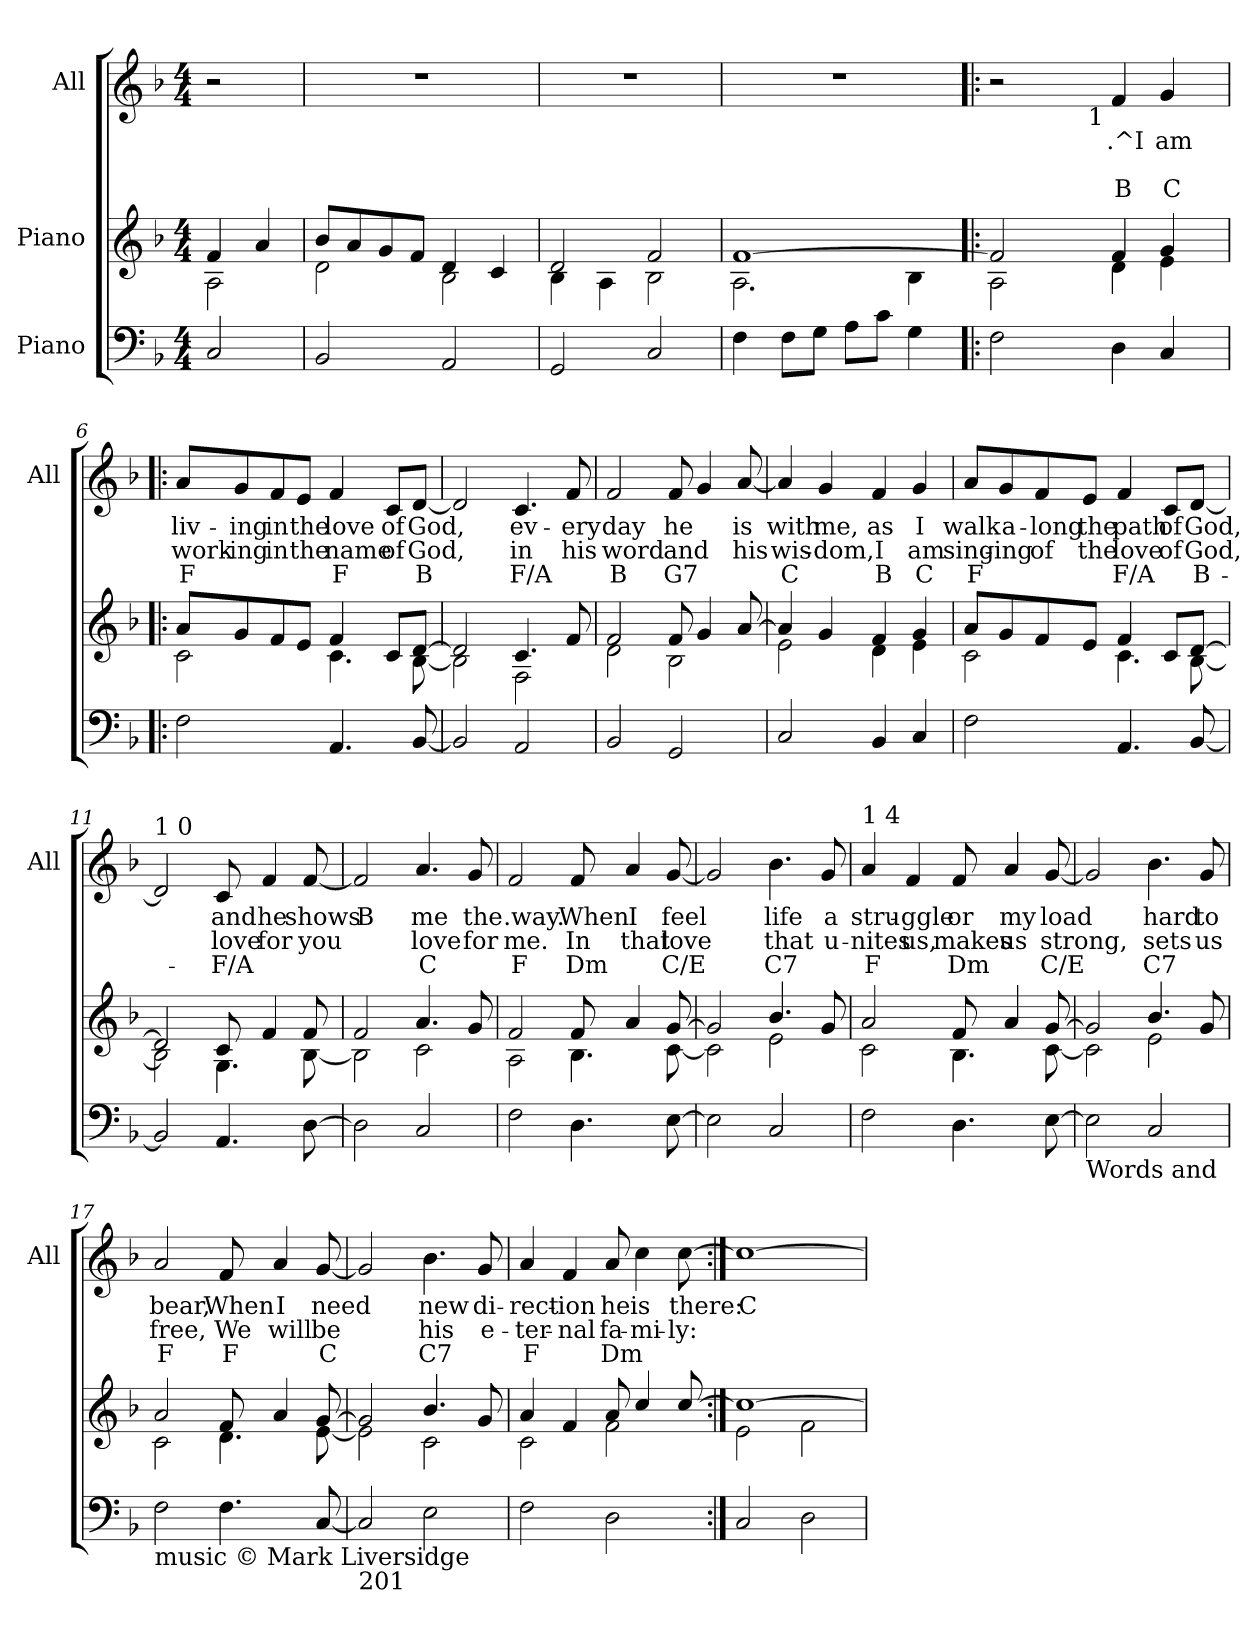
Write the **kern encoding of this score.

**kern	**kern	**kern	**text	**text	**text
*part3	*part2	*part1	*part1	*part1	*part1
*staff3	*staff2	*staff1	*staff1	*staff1	*staff1
*I"Piano	*I"Piano	*I"All	*	*	*
*	*	*I'All	*	*	*
!!LO:PB:g=z
*stria5	*stria5	*stria5	*	*	*
*clefF4	*clefG2	*clefG2	*	*	*
*k[b-]	*k[b-]	*k[b-]	*	*	*
*F:	*F:	*F:	*	*	*
*M4/4	*M4/4	*M4/4	*	*	*
=1	=1	=1	=1	=1	=1
*	*^	*	*	*	*
2C/	4f/	2A\	2r	.	.	.
.	4a/	.	.	.	.	.
=2	=2	=2	=2	=2	=2	=2
2BB-/	8b-/L	2d\	1r	.	.	.
.	8a/	.	.	.	.	.
.	8g/	.	.	.	.	.
.	8f/J	.	.	.	.	.
2AA/	4d/	2B-\	.	.	.	.
.	4c/	.	.	.	.	.
=3	=3	=3	=3	=3	=3	=3
2GG/	2d/	4B-\	1r	.	.	.
.	.	4A\	.	.	.	.
2C/	2f/	2B-\	.	.	.	.
=4	=4	=4	=4	=4	=4	=4
4F\	[>1f	2.A\	1r	.	.	.
8F\L	.	.	.	.	.	.
8G\J	.	.	.	.	.	.
8A\L	.	.	.	.	.	.
8c\J	.	.	.	.	.	.
4G\	.	4B-\	.	.	.	.
=5!|:	=5!|:	=5!|:	=5!|:	=5!|:	=5!|:	=5!|:
*	*	*	*^	*	*	*
2F\	2f/]	2A\	2r	4ryy	.	.	.
.	.	.	.	8ryy	.	.	.
.	.	.	.	32.ryy	.	.	.
!	!	!	!	!LO:TX:b:t=1	!	!	!
.	.	.	.	2ryy	.	.	.
!	!	!	!	!	!LO:LY:b:rj	!	!LO:LY:b:rj
4D\	4f/	4d\	4f/	.	.^I	.	B
!	!	!	!	!	!LO:LY:b:rj	!	!LO:LY:b:rj
4C/	4g/	4e\	4g/	.	am	.	C
.	.	.	.	16ryy	.	.	.
.	.	.	.	64ryy	.	.	.
=6!|:	=6!|:	=6!|:	=6!|:	=6!|:	=6!|:	=6!|:	=6!|:
!	!	!	!	!	!LO:LY:b:rj	!LO:LY:b:rj	!LO:LY:b:rj
*	*	*	*v	*v	*	*	*
2F\	8a/L	2c\	8a/L	liv-	-work-	-F
!	!	!	!	!LO:LY:b:rj	!LO:LY:b:rj	!LO:LY:b:rj
.	8g/	.	8g/	ing	ing	.
!	!	!	!	!LO:LY:b:rj	!LO:LY:b:rj	!LO:LY:b:rj
.	8f/	.	8f/	in	in	.
!	!	!	!	!LO:LY:b:rj	!LO:LY:b:rj	!LO:LY:b:rj
.	8e/J	.	8e/J	the	the	.
!	!	!	!	!LO:LY:b:rj	!LO:LY:b:rj	!LO:LY:b:rj
4.AA/	4f/	4.c\	4f/	love	name	F
!	!	!	!	!LO:LY:b:rj	!LO:LY:b:rj	!LO:LY:b:rj
.	8c/L	.	8c/L	of	of	.
!	!	!	!	!LO:LY:b:rj	!LO:LY:b:rj	!LO:LY:b:rj
[<8BB-/	[<8d/J	[<8B-\	[<8d/J	God,	God,	B
!!LO:LB:g=z
=7	=7	=7	=7	=7	=7	=7
!	!	!	!	!LO:LY:b:rj	!LO:LY:b:rj	!LO:LY:b:rj
2BB-/]	2d/]	2B-\]	2d/]	.	-	-
!	!	!	!	!LO:LY:b:rj	!LO:LY:b:rj	!LO:LY:b:rj
2AA/	4.c/	2F\	4.c/	ev-	-in	F/A
!	!	!	!	!LO:LY:b:rj	!LO:LY:b:rj	!LO:LY:b:rj
.	8f/	.	8f/	ery	his	.
=8	=8	=8	=8	=8	=8	=8
!	!	!	!	!LO:LY:b:rj	!LO:LY:b:rj	!LO:LY:b:rj
2BB-/	2f/	2d\	2f/	day	word	B
!	!	!	!	!LO:LY:b:rj	!LO:LY:b:rj	!LO:LY:b:rj
2GG/	8f/	2B-\	8f/	he	and	G7
!	!	!	!	!LO:LY:b:rj	!LO:LY:b:rj	!LO:LY:b:rj
.	4g/	.	4g/	.	.	.
!	!	!	!	!LO:LY:b:rj	!LO:LY:b:rj	!LO:LY:b:rj
.	[>8a/	.	[<8a/	is	his	.
=9	=9	=9	=9	=9	=9	=9
!	!	!	!	!LO:LY:b:rj	!LO:LY:b:rj	!LO:LY:b:rj
2C/	4a/]	2e\	4a/]	with	wis-	-C
!	!	!	!	!LO:LY:b:rj	!LO:LY:b:rj	!LO:LY:b:rj
.	4g/	.	4g/	me,	dom,	.
!	!	!	!	!LO:LY:b:rj	!LO:LY:b:rj	!LO:LY:b:rj
4BB-/	4f/	4d\	4f/	as	I	B
!	!	!	!	!LO:LY:b:rj	!LO:LY:b:rj	!LO:LY:b:rj
4C/	4g/	4e\	4g/	I	am	C
=10	=10	=10	=10	=10	=10	=10
!	!	!	!	!LO:LY:b:rj	!LO:LY:b:rj	!LO:LY:b:rj
2F\	8a/L	2c\	8a/L	walk	sing-	-F
!	!	!	!	!LO:LY:b:rj	!LO:LY:b:rj	!LO:LY:b:rj
.	8g/	.	8g/	a-	-ing	.
!	!	!	!	!LO:LY:b:rj	!LO:LY:b:rj	!LO:LY:b:rj
.	8f/	.	8f/	long	of	.
!	!	!	!	!LO:LY:b:rj	!LO:LY:b:rj	!LO:LY:b:rj
.	8e/J	.	8e/J	the	the	.
!	!	!	!	!LO:LY:b:rj	!LO:LY:b:rj	!LO:LY:b:rj
4.AA/	4f/	4.c\	4f/	path	love	F/A
!	!	!	!	!LO:LY:b:rj	!LO:LY:b:rj	!LO:LY:b:rj
.	8c/L	.	8c/L	of	of	.
!	!	!	!	!LO:LY:b:rj	!LO:LY:b:rj	!LO:LY:b:rj
[<8BB-/	[<8d/J	[<8B-\	[<8d/J	God,	God,	B-
!!LO:LB:g=z
=11	=11	=11	=11	=11	=11	=11
!	!	!	!LO:TX:a:t=1 0	!	!	!
!	!	!	!	!LO:LY:b:rj	!LO:LY:b:rj	!LO:LY:b:rj
2BB-/]	2d/]	2B-\]	2d/]	--	-	.
!	!	!	!	!LO:LY:b:rj	!LO:LY:b:rj	!LO:LY:b:rj
4.AA/	8c/	4.G\	8c/	and	love	F/A-
!	!	!	!	!LO:LY:b:rj	!LO:LY:b:rj	!LO:LY:b:rj
.	4f/	.	4f/	-he	for	-
!	!	!	!	!LO:LY:b:rj	!LO:LY:b:rj	!LO:LY:b:rj
[>8D\	8f/	[<8B-\	[<8f/	-shows	you	-
=12	=12	=12	=12	=12	=12	=12
!	!	!	!	!LO:LY:b:rj	!LO:LY:b:rj	!LO:LY:b:rj
2D\]	2f/	2B-\]	2f/]	-B	.	.
!	!	!	!	!LO:LY:b:rj	!LO:LY:b:rj	!LO:LY:b:rj
2C/	4.a/	2c\	4.a/	me	love	C
!	!	!	!	!LO:LY:b:rj	!LO:LY:b:rj	!LO:LY:b:rj
.	8g/	.	8g/	the	for	.
=13	=13	=13	=13	=13	=13	=13
!	!	!	!	!LO:LY:b:rj	!LO:LY:b:rj	!LO:LY:b:rj
2F\	2f/	2A\	2f/	.way.	me.	F
!	!	!	!	!LO:LY:b:rj	!LO:LY:b:rj	!LO:LY:b:rj
4.D\	8f/	4.B-\	8f/	When	In	Dm
!	!	!	!	!LO:LY:b:rj	!LO:LY:b:rj	!LO:LY:b:rj
.	4a/	.	4a/	I	that	.
!	!	!	!	!LO:LY:b:rj	!LO:LY:b:rj	!LO:LY:b:rj
[>8E\	[>8g/	[<8c\	[<8g/	feel	love	C/E
=14	=14	=14	=14	=14	=14	=14
!	!	!	!	!LO:LY:b:rj	!LO:LY:b:rj	!LO:LY:b:rj
2E\]	2g/]	2c\]	2g/]	.	.	.
!	!	!	!	!LO:LY:b:rj	!LO:LY:b:rj	!LO:LY:b:rj
2C/	4.b-/	2e\	4.b-\	life	that	C7
!	!	!	!	!LO:LY:b:rj	!LO:LY:b:rj	!LO:LY:b:rj
.	8g/	.	8g/	a	u-	-
!!LO:PB:g=z
=15	=15	=15	=15	=15	=15	=15
!	!	!	!LO:TX:a:t=1 4	!	!	!
!	!	!	!	!LO:LY:b:rj	!LO:LY:b:rj	!LO:LY:b:rj
2F\	2a/	2c\	4a/	stru-	-nites	F
!	!	!	!	!LO:LY:b:rj	!LO:LY:b:rj	!LO:LY:b:rj
.	.	.	4f/	ggle	us,	.
!	!	!	!	!LO:LY:b:rj	!LO:LY:b:rj	!LO:LY:b:rj
4.D\	8f/	4.B-\	8f/	or	makes	Dm
!	!	!	!	!LO:LY:b:rj	!LO:LY:b:rj	!LO:LY:b:rj
.	4a/	.	4a/	my	us	.
!	!	!	!	!LO:LY:b:rj	!LO:LY:b:rj	!LO:LY:b:rj
[>8E\	[>8g/	[<8c\	[<8g/	load	strong,	C/E
=16	=16	=16	=16	=16	=16	=16
!LO:TX:b:t=Words and	!	!	!	!	!	!
!	!	!	!	!LO:LY:b:rj	!LO:LY:b:rj	!LO:LY:b:rj
2E\]	2g/]	2c\]	2g/]	.	.	.
!	!	!	!	!LO:LY:b:rj	!LO:LY:b:rj	!LO:LY:b:rj
2C/	4.b-/	2e\	4.b-\	hard	sets	C7
!	!	!	!	!LO:LY:b:rj	!LO:LY:b:rj	!LO:LY:b:rj
.	8g/	.	8g/	to	us	.
=17	=17	=17	=17	=17	=17	=17
!LO:TX:b:t=music © Mark Liversidge	!	!	!	!	!	!
!	!	!	!	!LO:LY:b:rj	!LO:LY:b:rj	!LO:LY:b:rj
2F\	2a/	2c\	2a/	bear,	free,	F
!	!	!	!	!LO:LY:b:rj	!LO:LY:b:rj	!LO:LY:b:rj
4.F\	8f/	4.d\	8f/	When	We	F
!	!	!	!	!LO:LY:b:rj	!LO:LY:b:rj	!LO:LY:b:rj
.	4a/	.	4a/	I	will	.
!	!	!	!	!LO:LY:b:rj	!LO:LY:b:rj	!LO:LY:b:rj
[<8C/	[>8g/	[<8e\	[<8g/	need	be	C
=18	=18	=18	=18	=18	=18	=18
!LO:TX:b:t=201	!	!	!	!	!	!
!	!	!	!	!LO:LY:b:rj	!LO:LY:b:rj	!LO:LY:b:rj
2C/]	2g/]	2e\]	2g/]	.	.	.
!	!	!	!	!LO:LY:b:rj	!LO:LY:b:rj	!LO:LY:b:rj
2E\	4.b-/	2c\	4.b-\	new	his	C7
!	!	!	!	!LO:LY:b:rj	!LO:LY:b:rj	!LO:LY:b:rj
.	8g/	.	8g/	di-	-e-	-
!!LO:PB:g=z
=19	=19	=19	=19	=19	=19	=19
!	!	!	!	!LO:LY:b:rj	!LO:LY:b:rj	!LO:LY:b:rj
2F\	4a/	2c\	4a/	rect-	-ter-	-F
!	!	!	!	!LO:LY:b:rj	!LO:LY:b:rj	!LO:LY:b:rj
.	4f/	.	4f/	ion	nal	-
!	!	!	!	!LO:LY:b:rj	!LO:LY:b:rj	!LO:LY:b:rj
2D\	8a/	2f\	8a/	-he	fa-	-Dm
!	!	!	!	!LO:LY:b:rj	!LO:LY:b:rj	!LO:LY:b:rj
.	4cc/	.	4cc\	is	mi-	-
!	!	!	!	!LO:LY:b:rj	!LO:LY:b:rj	!LO:LY:b:rj
.	[>8cc/	.	[>8cc\	there:	ly:	.
=20:|!	=20:|!	=20:|!	=20:|!	=20:|!	=20:|!	=20:|!
!	!	!	!	!LO:LY:b:rj	!	!
2C/	1cc_>	2e\	1cc_>	C	.	.
2D\	.	2f\	.	.	.	.
*	*v	*v	*	*	*	*
=	=	=	=	=	=
*-	*-	*-	*-	*-	*-
